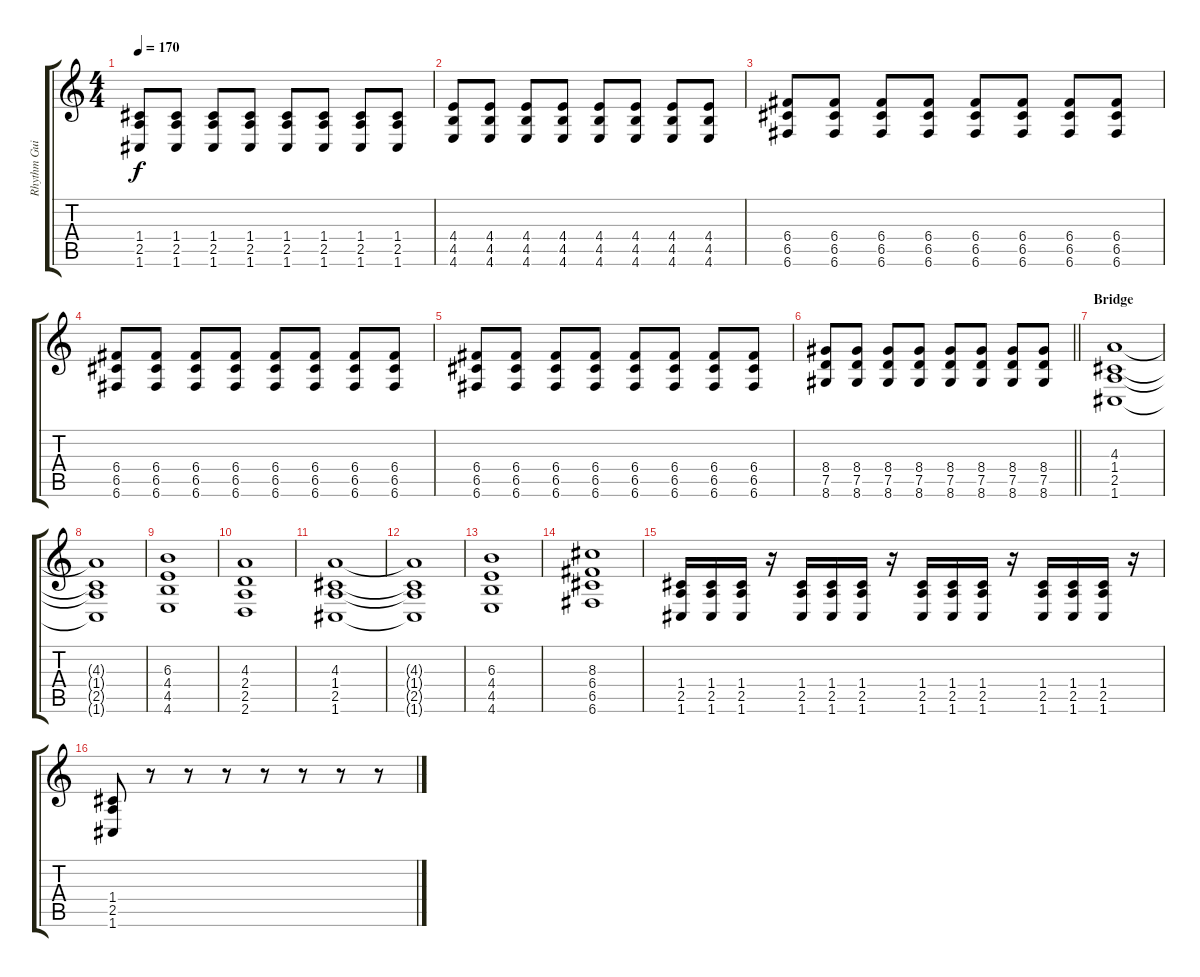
\track ("Rhythm Guitar" "Rhythm Gui") {instrument distortionguitar}
\staff {score tabs}
\tuning (D4 A3 F3 C3 G2 C2) {hide}
\ts (4 4)
\tempo 170
\clef g2
\ks c
(1.4 2.5 1.6).8{dy f} (1.4 2.5 1.6).8 (1.4 2.5 1.6).8 (1.4 2.5 1.6).8 (1.4 2.5 1.6).8 (1.4 2.5 1.6).8 (1.4 2.5 1.6).8 (1.4 2.5 1.6).8 |
(4.4 4.5 4.6).8 (4.4 4.5 4.6).8 (4.4 4.5 4.6).8 (4.4 4.5 4.6).8 (4.4 4.5 4.6).8 (4.4 4.5 4.6).8 (4.4 4.5 4.6).8 (4.4 4.5 4.6).8 |
(6.4 6.5 6.6).8 (6.4 6.5 6.6).8 (6.4 6.5 6.6).8 (6.4 6.5 6.6).8 (6.4 6.5 6.6).8 (6.4 6.5 6.6).8 (6.4 6.5 6.6).8 (6.4 6.5 6.6).8 |
(6.4 6.5 6.6).8 (6.4 6.5 6.6).8 (6.4 6.5 6.6).8 (6.4 6.5 6.6).8 (6.4 6.5 6.6).8 (6.4 6.5 6.6).8 (6.4 6.5 6.6).8 (6.4 6.5 6.6).8 |
(6.4 6.5 6.6).8 (6.4 6.5 6.6).8 (6.4 6.5 6.6).8 (6.4 6.5 6.6).8 (6.4 6.5 6.6).8 (6.4 6.5 6.6).8 (6.4 6.5 6.6).8 (6.4 6.5 6.6).8 |
\barLineRight lightlight
(8.4 7.5 8.6).8 (8.4 7.5 8.6).8 (8.4 7.5 8.6).8 (8.4 7.5 8.6).8 (8.4 7.5 8.6).8 (8.4 7.5 8.6).8 (8.4 7.5 8.6).8 (8.4 7.5 8.6).8 |
\section ("" "Bridge")
(4.3 1.4 2.5 1.6).1 |
(4.3{t} 1.4{t} 2.5{t} 1.6{t}).1 |
(6.3 4.4 4.5 4.6).1 |
(4.3 2.4 2.5 2.6).1 |
(4.3 1.4 2.5 1.6).1 |
(4.3{t} 1.4{t} 2.5{t} 1.6{t}).1 |
(6.3 4.4 4.5 4.6).1 |
(8.3 6.4 6.5 6.6).1 |
(1.4 2.5 1.6).16 (1.4 2.5 1.6).16 (1.4 2.5 1.6).16 r.16 (1.4 2.5 1.6).16 (1.4 2.5 1.6).16 (1.4 2.5 1.6).16 r.16 (1.4 2.5 1.6).16 (1.4 2.5 1.6).16 (1.4 2.5 1.6).16 r.16 (1.4 2.5 1.6).16 (1.4 2.5 1.6).16 (1.4 2.5 1.6).16 r.16 |
(1.4 2.5 1.6).8 r.8 r.8 r.8 r.8 r.8 r.8 r.8
